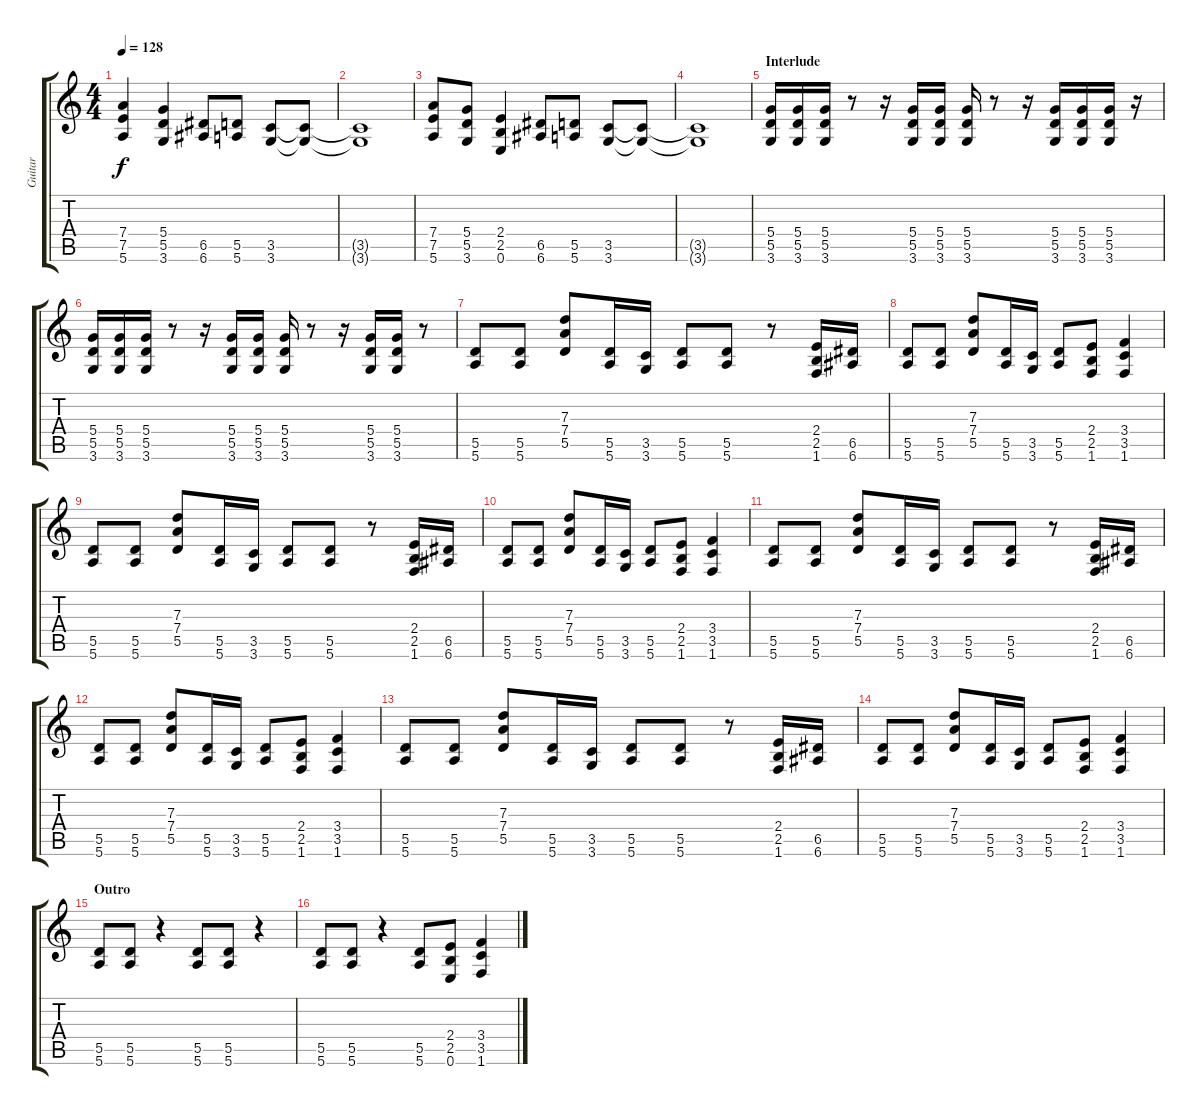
\track ("Guitar" "Guitar") {instrument overdrivenguitar}
\staff {score tabs}
\tuning (E4 B3 G3 D3 A2 E2) {hide}
\ts (4 4)
\tempo 128
\clef g2
\ks c
(7.4 7.5 5.6).4{dy f} (5.4 5.5 3.6).4 (6.5 6.6).8 (5.5 5.6).8 (3.5 3.6).8 (3.5{t} 3.6{t}).8 |
(3.5{t} 3.6{t}).1 |
(7.4 7.5 5.6).8 (5.4 5.5 3.6).8 (2.4 2.5 0.6).4 (6.5 6.6).8 (5.5 5.6).8 (3.5 3.6).8 (3.5{t} 3.6{t}).8 |
(3.5{t} 3.6{t}).1 |
\section ("" "Interlude")
(5.4 5.5 3.6).16 (5.4 5.5 3.6).16 (5.4 5.5 3.6).16 r.8 r.16 (5.4 5.5 3.6).16 (5.4 5.5 3.6).16 (5.4 5.5 3.6).16 r.8 r.16 (5.4 5.5 3.6).16 (5.4 5.5 3.6).16 (5.4 5.5 3.6).16 r.16 |
(5.4 5.5 3.6).16 (5.4 5.5 3.6).16 (5.4 5.5 3.6).16 r.8 r.16 (5.4 5.5 3.6).16 (5.4 5.5 3.6).16 (5.4 5.5 3.6).16 r.8 r.16 (5.4 5.5 3.6).16 (5.4 5.5 3.6).16 r.8 |
(5.5 5.6).8 (5.5 5.6).8 (7.3 7.4 5.5).8 (5.5 5.6).16 (3.5 3.6).16 (5.5 5.6).8 (5.5 5.6).8 r.8 (2.4 2.5 1.6).16 (6.5 6.6).16 |
(5.5 5.6).8 (5.5 5.6).8 (7.3 7.4 5.5).8 (5.5 5.6).16 (3.5 3.6).16 (5.5 5.6).8 (2.4 2.5 1.6).8 (3.4 3.5 1.6).4 |
(5.5 5.6).8 (5.5 5.6).8 (7.3 7.4 5.5).8 (5.5 5.6).16 (3.5 3.6).16 (5.5 5.6).8 (5.5 5.6).8 r.8 (2.4 2.5 1.6).16 (6.5 6.6).16 |
(5.5 5.6).8 (5.5 5.6).8 (7.3 7.4 5.5).8 (5.5 5.6).16 (3.5 3.6).16 (5.5 5.6).8 (2.4 2.5 1.6).8 (3.4 3.5 1.6).4 |
(5.5 5.6).8 (5.5 5.6).8 (7.3 7.4 5.5).8 (5.5 5.6).16 (3.5 3.6).16 (5.5 5.6).8 (5.5 5.6).8 r.8 (2.4 2.5 1.6).16 (6.5 6.6).16 |
(5.5 5.6).8 (5.5 5.6).8 (7.3 7.4 5.5).8 (5.5 5.6).16 (3.5 3.6).16 (5.5 5.6).8 (2.4 2.5 1.6).8 (3.4 3.5 1.6).4 |
(5.5 5.6).8 (5.5 5.6).8 (7.3 7.4 5.5).8 (5.5 5.6).16 (3.5 3.6).16 (5.5 5.6).8 (5.5 5.6).8 r.8 (2.4 2.5 1.6).16 (6.5 6.6).16 |
(5.5 5.6).8 (5.5 5.6).8 (7.3 7.4 5.5).8 (5.5 5.6).16 (3.5 3.6).16 (5.5 5.6).8 (2.4 2.5 1.6).8 (3.4 3.5 1.6).4 |
\section ("" "Outro")
(5.5 5.6).8 (5.5 5.6).8 r.4 (5.5 5.6).8 (5.5 5.6).8 r.4 |
(5.5 5.6).8 (5.5 5.6).8 r.4 (5.5 5.6).8 (2.4 2.5 0.6).8 (3.4 3.5 1.6).4
